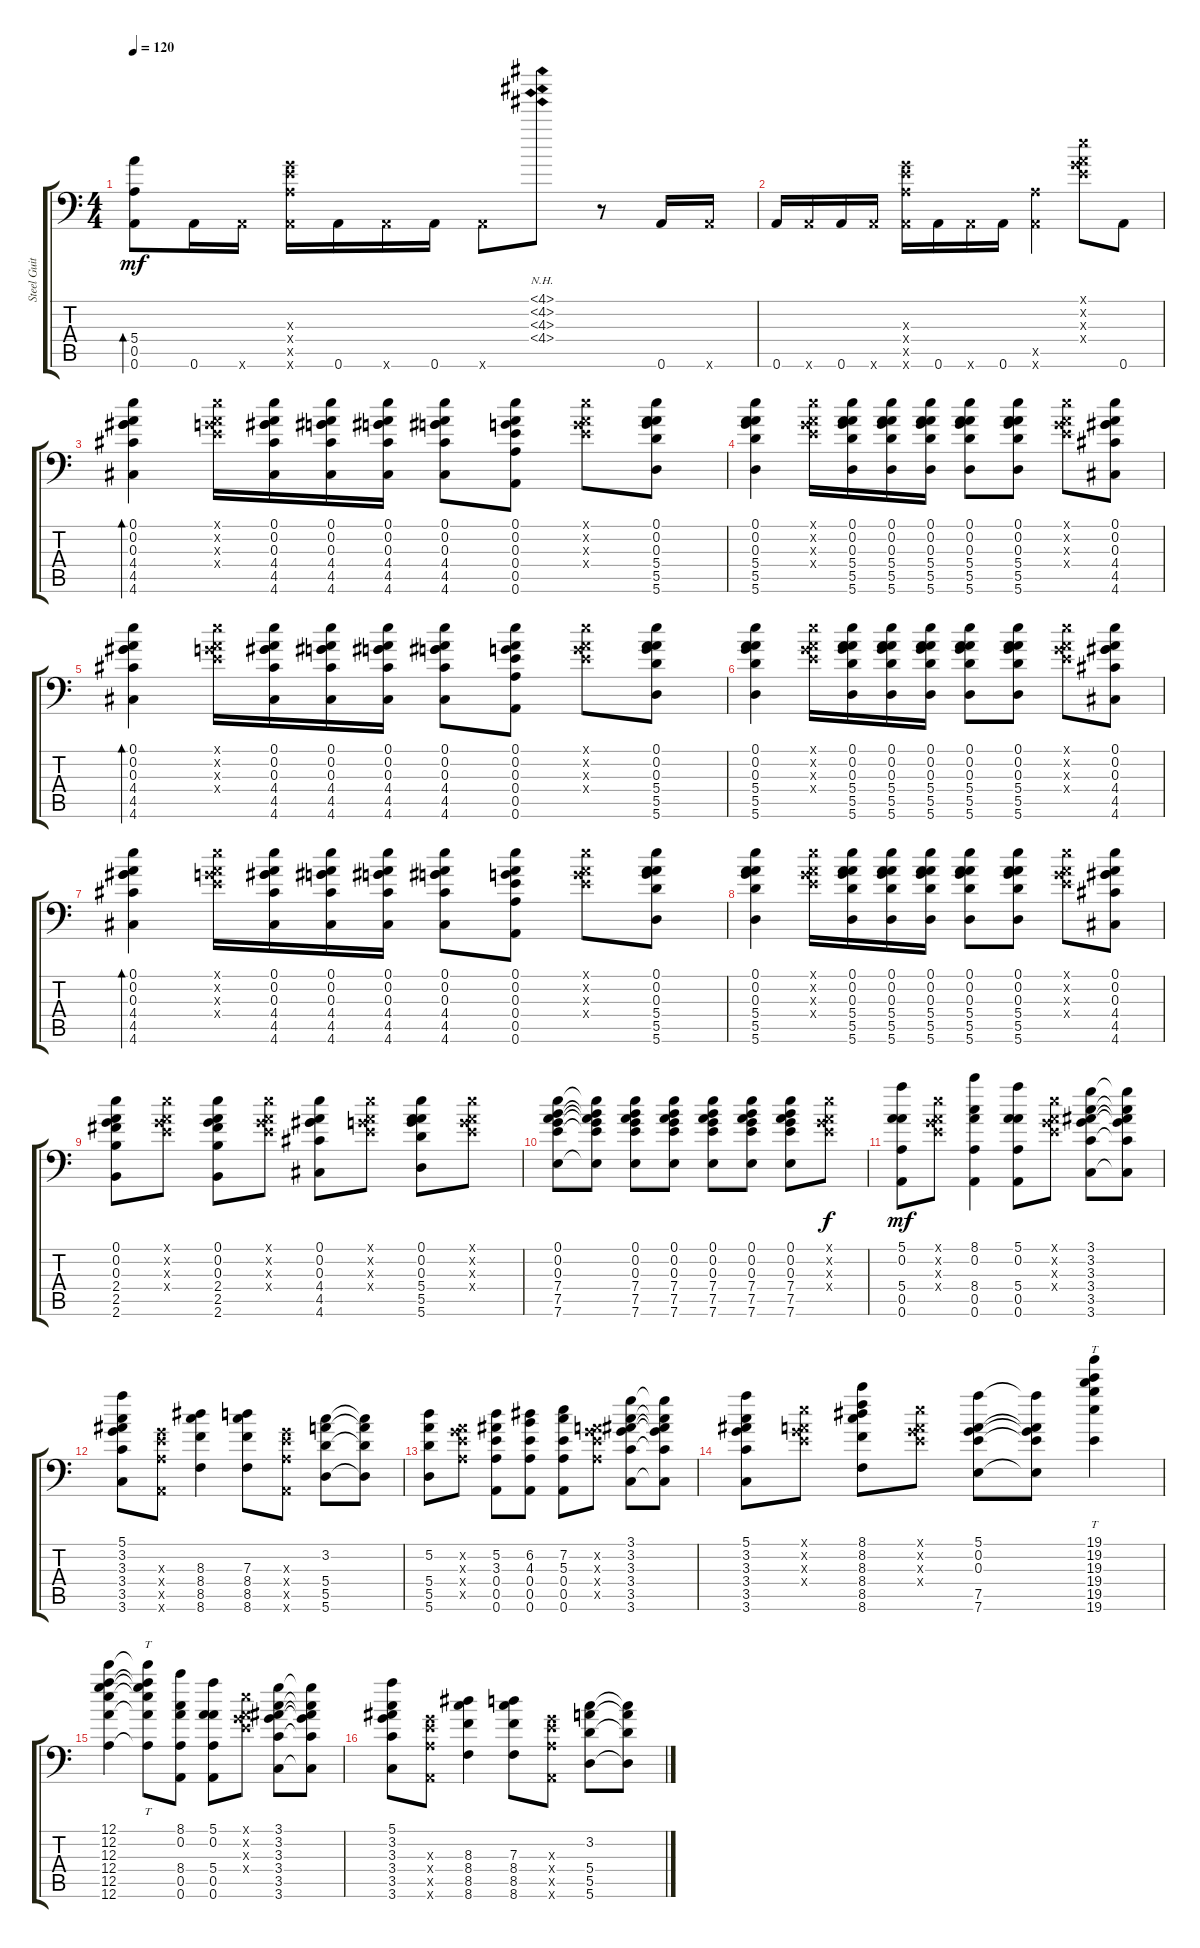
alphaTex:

\track ("Steel Guitar" "Steel Guit") {instrument acousticguitarsteel}
\staff {score tabs}
\tuning (E4 A3 G3 E3 A2 A1) {hide}
\ts (4 4)
\tempo 120
\clef f4
\ks c
(5.4 0.5 0.6).8{bd 30 dy mf} 0.6.16 0.6{x}.16 (0.3{x} 0.4{x} 0.5{x} 0.6{x}).16 0.6.16 0.6{x}.16 0.6.16 0.6{x}.8 (4.1{nh} 4.2{nh} 4.3{nh} 4.4{nh}).8 r.8 0.6.16 0.6{x}.16 |
0.6.16 0.6{x}.16 0.6.16 0.6{x}.16 (0.3{x} 0.4{x} 0.5{x} 0.6{x}).16 0.6.16 0.6{x}.16 0.6.16 (0.5{x} 0.6{x}).4 (0.1{x} 0.2{x} 0.3{x} 0.4{x}).8 0.6.8 |
(0.1 0.2 0.3 4.4 4.5 4.6).4{bd 30} (0.1{x} 0.2{x} 0.3{x} 0.4{x}).16 (0.1 0.2 0.3 4.4 4.5 4.6).16 (0.1 0.2 0.3 4.4 4.5 4.6).16 (0.1 0.2 0.3 4.4 4.5 4.6).16 (0.1 0.2 0.3 4.4 4.5 4.6).8 (0.1 0.2 0.3 0.4 0.5 0.6).8 (0.1{x} 0.2{x} 0.3{x} 0.4{x}).8 (0.1 0.2 0.3 5.4 5.5 5.6).8 |
(0.1 0.2 0.3 5.4 5.5 5.6).4 (0.1{x} 0.2{x} 0.3{x} 0.4{x}).16 (0.1 0.2 0.3 5.4 5.5 5.6).16 (0.1 0.2 0.3 5.4 5.5 5.6).16 (0.1 0.2 0.3 5.4 5.5 5.6).16 (0.1 0.2 0.3 5.4 5.5 5.6).8 (0.1 0.2 0.3 5.4 5.5 5.6).8 (0.1{x} 0.2{x} 0.3{x} 0.4{x}).8 (0.1 0.2 0.3 4.4 4.5 4.6).8 |
(0.1 0.2 0.3 4.4 4.5 4.6).4{bd 30} (0.1{x} 0.2{x} 0.3{x} 0.4{x}).16 (0.1 0.2 0.3 4.4 4.5 4.6).16 (0.1 0.2 0.3 4.4 4.5 4.6).16 (0.1 0.2 0.3 4.4 4.5 4.6).16 (0.1 0.2 0.3 4.4 4.5 4.6).8 (0.1 0.2 0.3 0.4 0.5 0.6).8 (0.1{x} 0.2{x} 0.3{x} 0.4{x}).8 (0.1 0.2 0.3 5.4 5.5 5.6).8 |
(0.1 0.2 0.3 5.4 5.5 5.6).4 (0.1{x} 0.2{x} 0.3{x} 0.4{x}).16 (0.1 0.2 0.3 5.4 5.5 5.6).16 (0.1 0.2 0.3 5.4 5.5 5.6).16 (0.1 0.2 0.3 5.4 5.5 5.6).16 (0.1 0.2 0.3 5.4 5.5 5.6).8 (0.1 0.2 0.3 5.4 5.5 5.6).8 (0.1{x} 0.2{x} 0.3{x} 0.4{x}).8 (0.1 0.2 0.3 4.4 4.5 4.6).8 |
(0.1 0.2 0.3 4.4 4.5 4.6).4{bd 30} (0.1{x} 0.2{x} 0.3{x} 0.4{x}).16 (0.1 0.2 0.3 4.4 4.5 4.6).16 (0.1 0.2 0.3 4.4 4.5 4.6).16 (0.1 0.2 0.3 4.4 4.5 4.6).16 (0.1 0.2 0.3 4.4 4.5 4.6).8 (0.1 0.2 0.3 0.4 0.5 0.6).8 (0.1{x} 0.2{x} 0.3{x} 0.4{x}).8 (0.1 0.2 0.3 5.4 5.5 5.6).8 |
(0.1 0.2 0.3 5.4 5.5 5.6).4 (0.1{x} 0.2{x} 0.3{x} 0.4{x}).16 (0.1 0.2 0.3 5.4 5.5 5.6).16 (0.1 0.2 0.3 5.4 5.5 5.6).16 (0.1 0.2 0.3 5.4 5.5 5.6).16 (0.1 0.2 0.3 5.4 5.5 5.6).8 (0.1 0.2 0.3 5.4 5.5 5.6).8 (0.1{x} 0.2{x} 0.3{x} 0.4{x}).8 (0.1 0.2 0.3 4.4 4.5 4.6).8 |
(0.1 0.2 0.3 2.4 2.5 2.6).8 (0.1{x} 0.2{x} 0.3{x} 0.4{x}).8 (0.1 0.2 0.3 2.4 2.5 2.6).8 (0.1{x} 0.2{x} 0.3{x} 0.4{x}).8 (0.1 0.2 0.3 4.4 4.5 4.6).8 (0.1{x} 0.2{x} 0.3{x} 0.4{x}).8 (0.1 0.2 0.3 5.4 5.5 5.6).8 (0.1{x} 0.2{x} 0.3{x} 0.4{x}).8 |
(0.1 0.2 0.3 7.4 7.5 7.6).8 (0.1{t} 0.2{t} 0.3{t} 7.4{t} 7.5{t} 7.6{t}).8 (0.1 0.2 0.3 7.4 7.5 7.6).8 (0.1 0.2 0.3 7.4 7.5 7.6).8 (0.1 0.2 0.3 7.4 7.5 7.6).8 (0.1 0.2 0.3 7.4 7.5 7.6).8 (0.1 0.2 0.3 7.4 7.5 7.6).8 (0.1{x} 0.2{x} 0.3{x} 0.4{x}).8{dy f} |
(5.1 0.2 5.4 0.5 0.6).8{dy mf} (0.1{x} 0.2{x} 0.3{x} 0.4{x}).8 (8.1 0.2 8.4 0.5 0.6).4 (5.1 0.2 5.4 0.5 0.6).8 (0.1{x} 0.2{x} 0.3{x} 0.4{x}).8 (3.1 3.2 3.3 3.4 3.5 3.6).8 (3.1{t} 3.2{t} 3.3{t} 3.4{t} 3.5{t} 3.6{t}).8 |
(5.1 3.2 3.3 3.4 3.5 3.6).8 (0.3{x} 0.4{x} 0.5{x} 0.6{x}).8 (8.3 8.4 8.5 8.6).4 (7.3 8.4 8.5 8.6).8 (0.3{x} 0.4{x} 0.5{x} 0.6{x}).8 (3.2 5.4 5.5 5.6).8 (3.2{t} 5.4{t} 5.5{t} 5.6{t}).8 |
(5.2 5.4 5.5 5.6).8 (0.2{x} 0.3{x} 0.4{x} 0.5{x}).8 (5.2 3.3 0.4 0.5 0.6).8 (6.2 4.3 0.4 0.5 0.6).8 (7.2 5.3 0.4 0.5 0.6).8 (0.2{x} 0.3{x} 0.4{x} 0.5{x}).8 (3.1 3.2 3.3 3.4 3.5 3.6).8 (3.1{t} 3.2{t} 3.3{t} 3.4{t} 3.5{t} 3.6{t}).8 |
(5.1 3.2 3.3 3.4 3.5 3.6).8 (0.1{x} 0.2{x} 0.3{x} 0.4{x}).8 (8.1 8.2 8.3 8.4 8.5 8.6).8 (0.1{x} 0.2{x} 0.3{x} 0.4{x}).8 (5.1 0.2 0.3 7.5 7.6).8 (5.1{t} 0.2{t} 0.3{t} 7.5{t} 7.6{t}).8 (19.1 19.2 19.3 19.4 19.5 19.6).4{tt} |
(12.1 12.2 12.3 12.4 12.5 12.6).4 (12.1{t} 12.2{t} 12.3{t} 12.4{t} 12.5{t} 12.6{t}).8{tt} (8.1 0.2 8.4 0.5 0.6).8 (5.1 0.2 5.4 0.5 0.6).8 (0.1{x} 0.2{x} 0.3{x} 0.4{x}).8 (3.1 3.2 3.3 3.4 3.5 3.6).8 (3.1{t} 3.2{t} 3.3{t} 3.4{t} 3.5{t} 3.6{t}).8 |
(5.1 3.2 3.3 3.4 3.5 3.6).8 (0.3{x} 0.4{x} 0.5{x} 0.6{x}).8 (8.3 8.4 8.5 8.6).4 (7.3 8.4 8.5 8.6).8 (0.3{x} 0.4{x} 0.5{x} 0.6{x}).8 (3.2 5.4 5.5 5.6).8 (3.2{t} 5.4{t} 5.5{t} 5.6{t}).8
